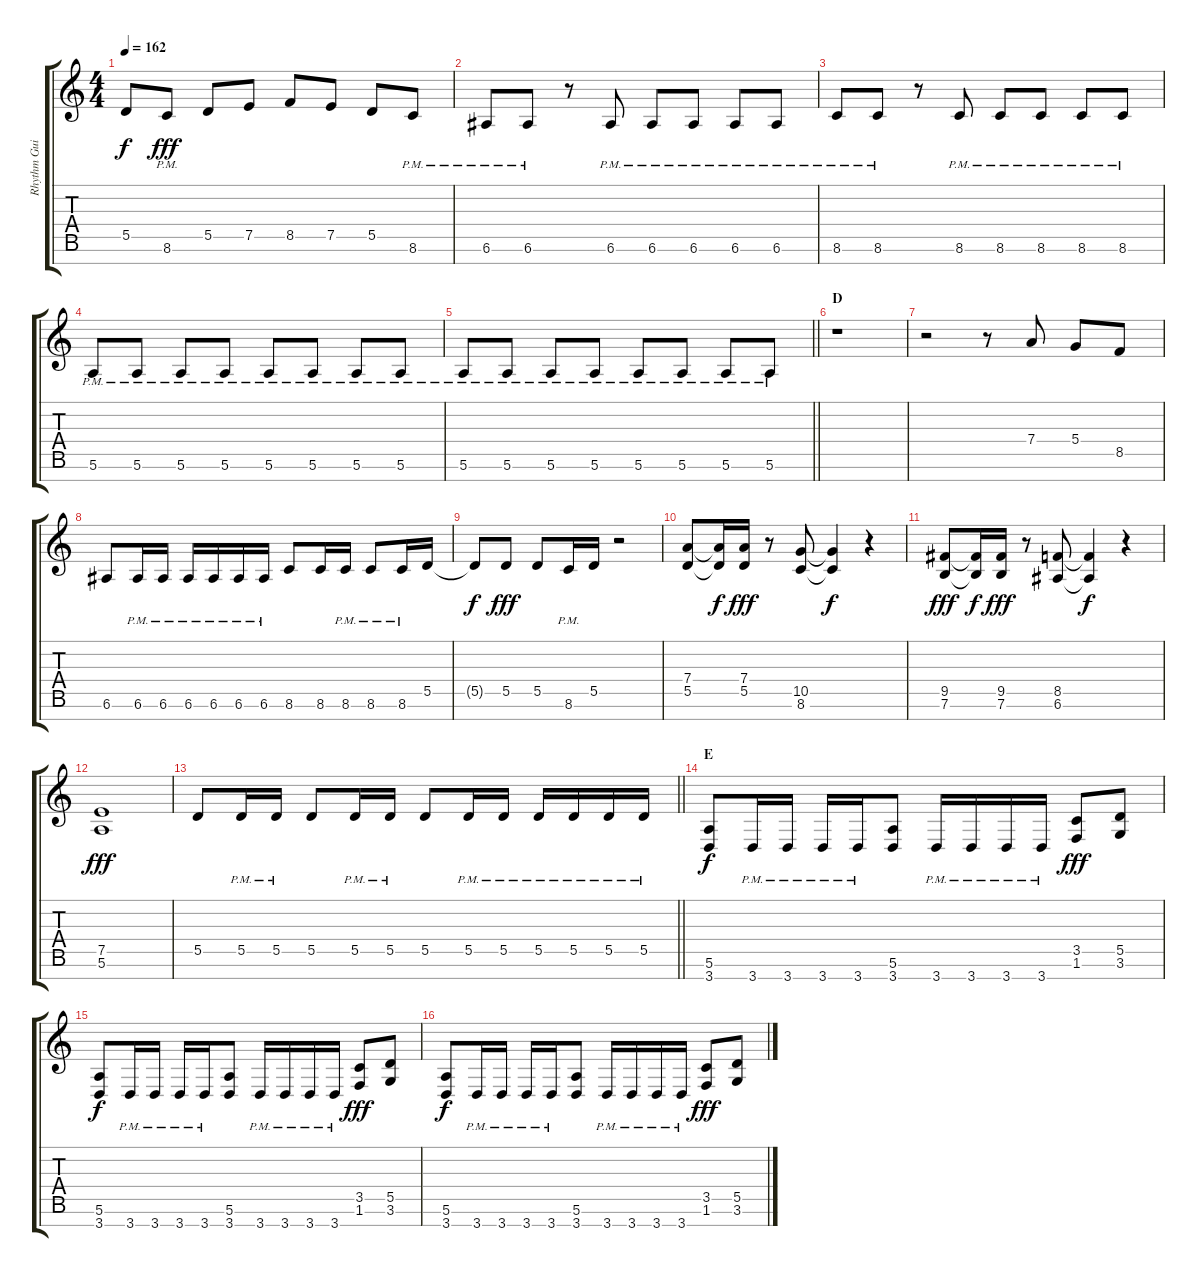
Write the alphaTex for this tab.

\track ("Rhythm Guitar-L" "Rhythm Gui") {instrument distortionguitar}
\staff {score tabs}
\tuning (E4 B3 G3 D3 A2 E2 B1) {hide}
\ts (4 4)
\tempo 162
\clef g2
\ks c
5.5{t}.8{dy f} 8.6{pm}.8{dy fff} 5.5.8 7.5.8 8.5.8 7.5.8 5.5.8 8.6{pm}.8 |
6.6{pm}.8 6.6{pm}.8 r.8 6.6{pm}.8 6.6{pm}.8 6.6{pm}.8 6.6{pm}.8 6.6{pm}.8 |
8.6{pm}.8 8.6{pm}.8 r.8 8.6{pm}.8 8.6{pm}.8 8.6{pm}.8 8.6{pm}.8 8.6{pm}.8 |
5.6{pm}.8 5.6{pm}.8 5.6{pm}.8 5.6{pm}.8 5.6{pm}.8 5.6{pm}.8 5.6{pm}.8 5.6{pm}.8 |
\barLineRight lightlight
5.6{pm}.8 5.6{pm}.8 5.6{pm}.8 5.6{pm}.8 5.6{pm}.8 5.6{pm}.8 5.6{pm}.8 5.6{pm}.8 |
\section ("" "D")
r.1 |
r.2 r.8 7.4.8 5.4.8 8.5.8 |
6.6.8 6.6{pm}.16 6.6{pm}.16 6.6{pm}.16 6.6{pm}.16 6.6{pm}.16 6.6{pm}.16 8.6.8 8.6.16 8.6{pm}.16 8.6{pm}.8 8.6{pm}.16 5.5.16 |
5.5{t}.8{dy f} 5.5.8{dy fff} 5.5.8 8.6{pm}.16 5.5.16 r.2 |
(7.4 5.5).8 (7.4{t} 5.5{t}).16{dy f} (7.4 5.5).16{dy fff} r.8 (10.5 8.6).8 (10.5{t} 8.6{t}).4{dy f} r.4 |
(9.5 7.6).8{dy fff} (9.5{t} 7.6{t}).16{dy f} (9.5 7.6).16{dy fff} r.8 (8.5 6.6).8 (8.5{t} 6.6{t}).4{dy f} r.4 |
(7.5 5.6).1{dy fff} |
\barLineRight lightlight
5.5.8 5.5{pm}.16 5.5{pm}.16 5.5.8 5.5{pm}.16 5.5{pm}.16 5.5.8 5.5{pm}.16 5.5{pm}.16 5.5{pm}.16 5.5{pm}.16 5.5{pm}.16 5.5{pm}.16 |
\section ("" "E")
(5.6 3.7).8{dy f} 3.7{pm}.16 3.7{pm}.16 3.7{pm}.16 3.7{pm}.16 (5.6 3.7).8 3.7{pm}.16 3.7{pm}.16 3.7{pm}.16 3.7{pm}.16 (3.5 1.6).8{dy fff} (5.5 3.6).8 |
(5.6 3.7).8{dy f} 3.7{pm}.16 3.7{pm}.16 3.7{pm}.16 3.7{pm}.16 (5.6 3.7).8 3.7{pm}.16 3.7{pm}.16 3.7{pm}.16 3.7{pm}.16 (3.5 1.6).8{dy fff} (5.5 3.6).8 |
(5.6 3.7).8{dy f} 3.7{pm}.16 3.7{pm}.16 3.7{pm}.16 3.7{pm}.16 (5.6 3.7).8 3.7{pm}.16 3.7{pm}.16 3.7{pm}.16 3.7{pm}.16 (3.5 1.6).8{dy fff} (5.5 3.6).8
